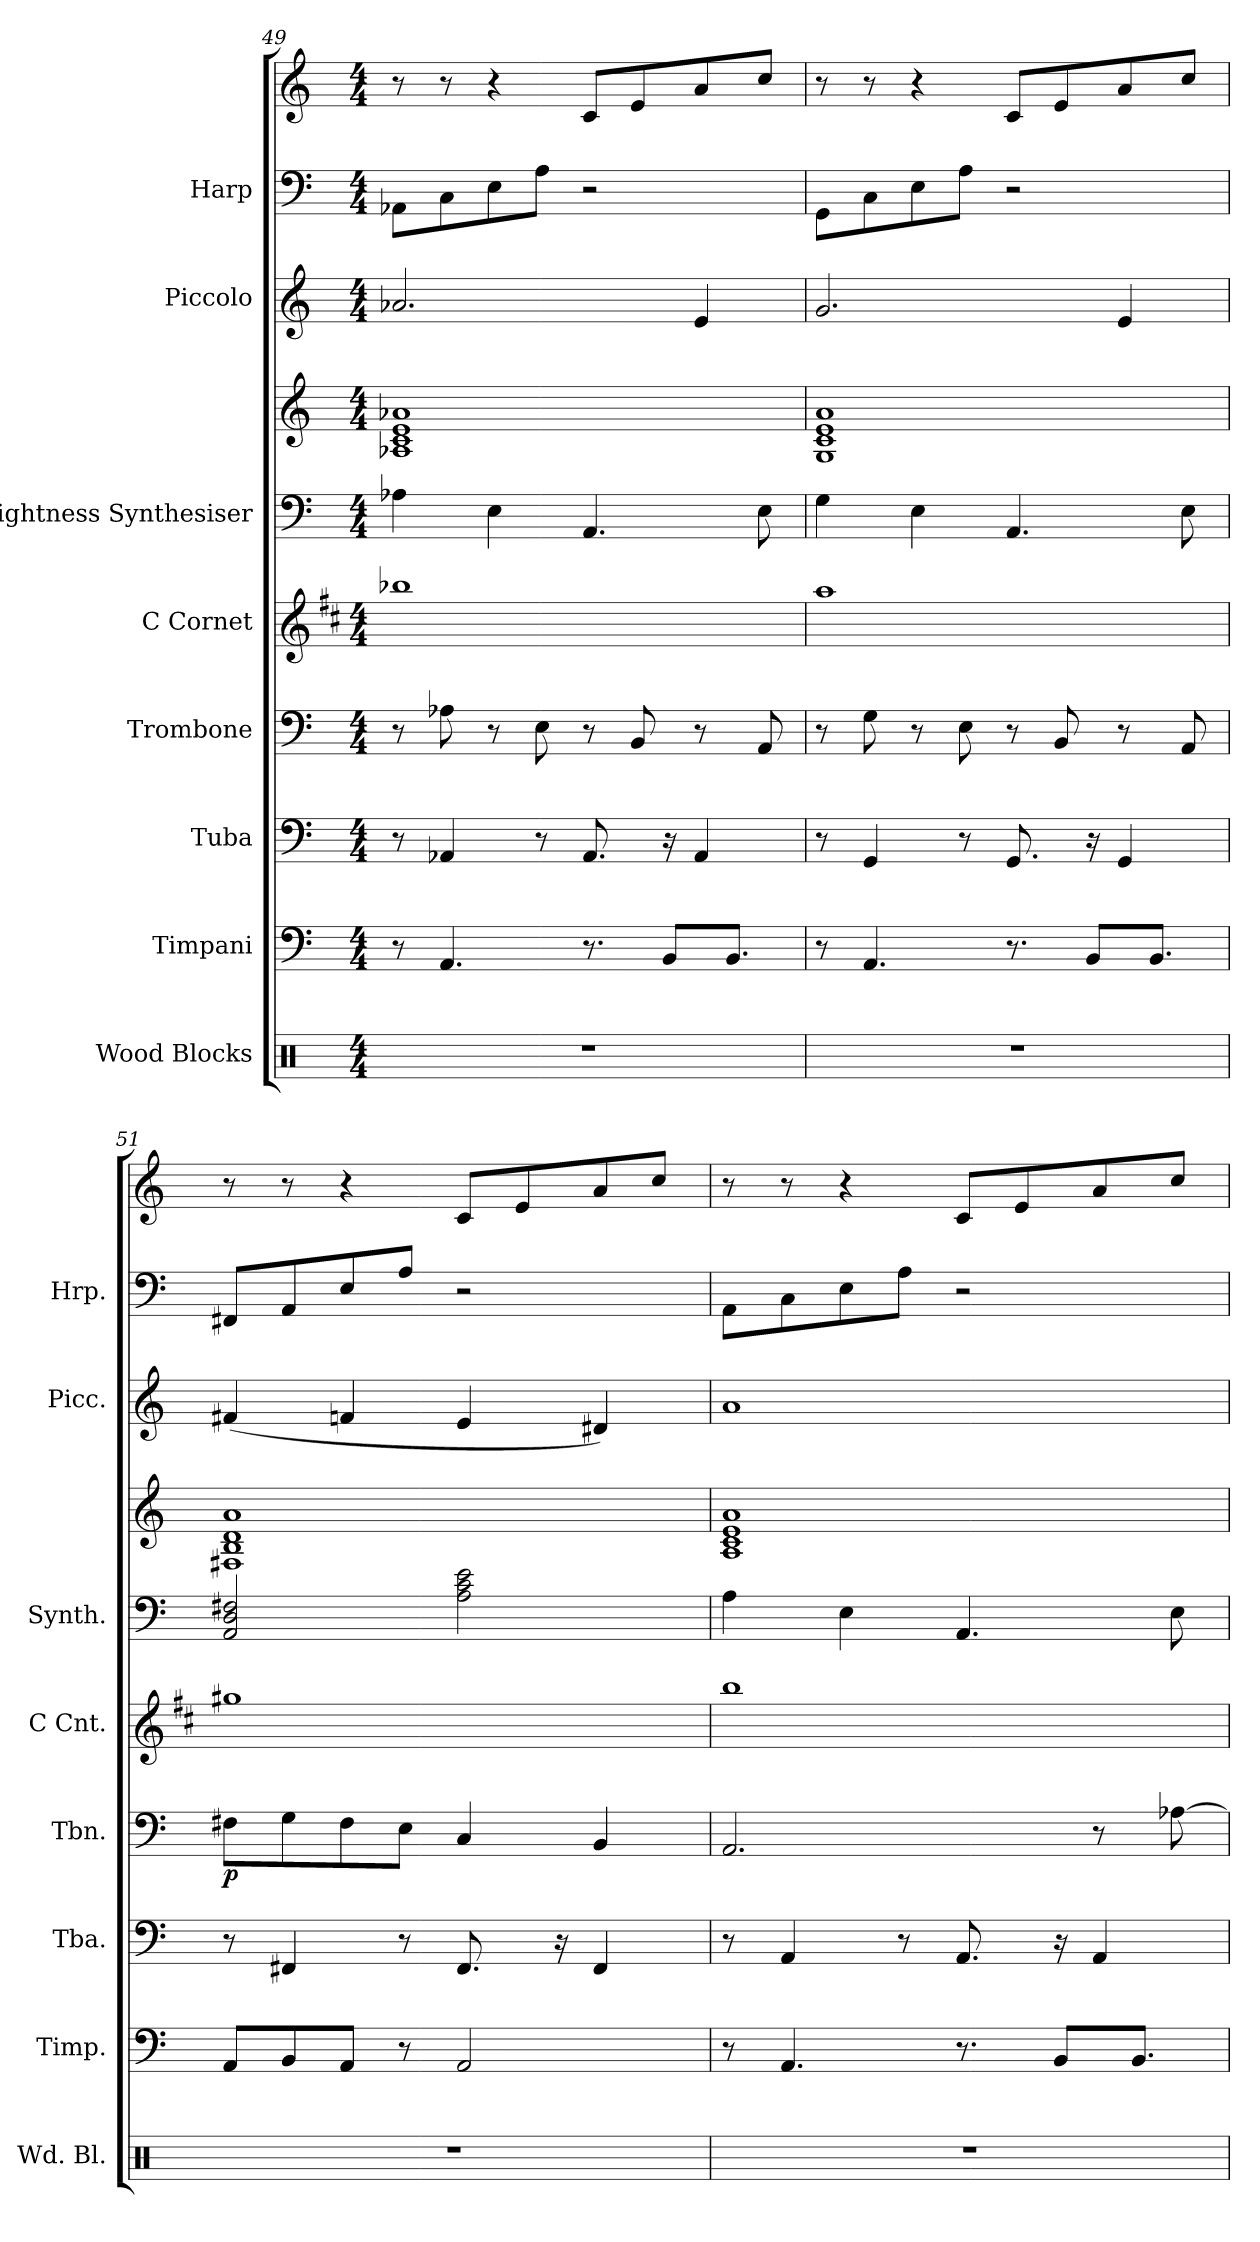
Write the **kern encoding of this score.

**kern	**kern	**kern	**kern	**dynam	**kern	**kern	**kern	**kern	**kern	**kern
*part8	*part7	*part6	*part5	*part5	*part4	*part3	*part3	*part2	*part1	*part1
*staff10	*staff9	*staff8	*staff7	*staff7	*staff6	*staff5	*staff4	*staff3	*staff2	*staff1
*I"Wood Blocks	*I"Timpani	*I"Tuba	*I"Trombone	*	*I"C Cornet	*I"Brightness Synthesiser	*	*I"Piccolo	*I"Harp	*
*I'Wd. Bl.	*I'Timp.	*I'Tba.	*I'Tbn.	*	*I'C Cnt.	*I'Synth.	*	*I'Picc.	*I'Hrp.	*
!!LO:PB:g=z
*clefX	*clefF4	*clefF4	*clefF4	*	*clefG2	*clefF4	*clefG2	*clefG2	*clefF4	*clefG2
*	*	*	*	*	*ITrd1c2	*	*	*ITrd-7c-12	*	*
*k[]	*k[]	*k[]	*k[]	*	*k[]	*k[]	*k[]	*k[]	*k[]	*k[]
*M4/4	*M4/4	*M4/4	*M4/4	*	*M4/4	*M4/4	*M4/4	*M4/4	*M4/4	*M4/4
=49	=49	=49	=49	=49	=49	=49	=49	=49	=49	=49
1r	8r	8r	8r	.	1aa-X	4A-X\	1A-X 1c 1e 1a-X	2.aa-X/	8AA-X\L	8r
.	4.AA/	4AA-X/	8A-X\	.	.	.	.	.	8C\	8r
.	.	.	8r	.	.	4E\	.	.	8E\	4r
.	.	8r	8E\	.	.	.	.	.	8A\J	.
.	8.r	8.AA-/	8r	.	.	4.AA/	.	.	2r	8c/L
.	.	.	8BB/	.	.	.	.	.	.	8e/
.	8BB/L	16r	.	.	.	.	.	.	.	.
.	.	4AA-/	8r	.	.	.	.	4ee/	.	8a/
.	8.BB/J	.	.	.	.	.	.	.	.	.
.	.	.	8AA/	.	.	8E\	.	.	.	8cc/J
=50	=50	=50	=50	=50	=50	=50	=50	=50	=50	=50
1r	8r	8r	8r	.	1gg	4G\	1G 1c 1e 1a	2.gg/	8GG\L	8r
.	4.AA/	4GG/	8G\	.	.	.	.	.	8C\	8r
.	.	.	8r	.	.	4E\	.	.	8E\	4r
.	.	8r	8E\	.	.	.	.	.	8A\J	.
.	8.r	8.GG/	8r	.	.	4.AA/	.	.	2r	8c/L
.	.	.	8BB/	.	.	.	.	.	.	8e/
.	8BB/L	16r	.	.	.	.	.	.	.	.
.	.	4GG/	8r	.	.	.	.	4ee/	.	8a/
.	8.BB/J	.	.	.	.	.	.	.	.	.
.	.	.	8AA/	.	.	8E\	.	.	.	8cc/J
=51	=51	=51	=51	=51	=51	=51	=51	=51	=51	=51
!	!	!	!	!LO:DY:b	!	!	!	!	!	!
1r	8AA/L	8r	8F#X\L	p	1ff#X	2AA/ 2D/ 2F#X/	1F#X 1B 1d 1a	(<4ff#X/	8FF#X/L	8r
.	8BB/	4FF#X/	8G\	.	.	.	.	.	8AA/	8r
.	8AA/J	.	8F#\	.	.	.	.	4ffn/	8E/	4r
.	8r	8r	8E\J	.	.	.	.	.	8A/J	.
.	2AA/	8.FF#/	4C/	.	.	2A\ 2c\ 2e\	.	4ee/	2r	8c/L
.	.	.	.	.	.	.	.	.	.	8e/
.	.	16r	.	.	.	.	.	.	.	.
.	.	4FF#/	4BB/	.	.	.	.	4dd#X/)	.	8a/
.	.	.	.	.	.	.	.	.	.	8cc/J
=52	=52	=52	=52	=52	=52	=52	=52	=52	=52	=52
1r	8r	8r	2.AA/	.	1aa	4A\	1A 1c 1e 1a	1aa	8AA\L	8r
.	4.AA/	4AA/	.	.	.	.	.	.	8C\	8r
.	.	.	.	.	.	4E\	.	.	8E\	4r
.	.	8r	.	.	.	.	.	.	8A\J	.
.	8.r	8.AA/	.	.	.	4.AA/	.	.	2r	8c/L
.	.	.	.	.	.	.	.	.	.	8e/
.	8BB/L	16r	.	.	.	.	.	.	.	.
.	.	4AA/	8r	.	.	.	.	.	.	8a/
.	8.BB/J	.	.	.	.	.	.	.	.	.
.	.	.	[8A-X\	.	.	8E\	.	.	.	8cc/J
=	=	=	=	=	=	=	=	=	=	=
*-	*-	*-	*-	*-	*-	*-	*-	*-	*-	*-
